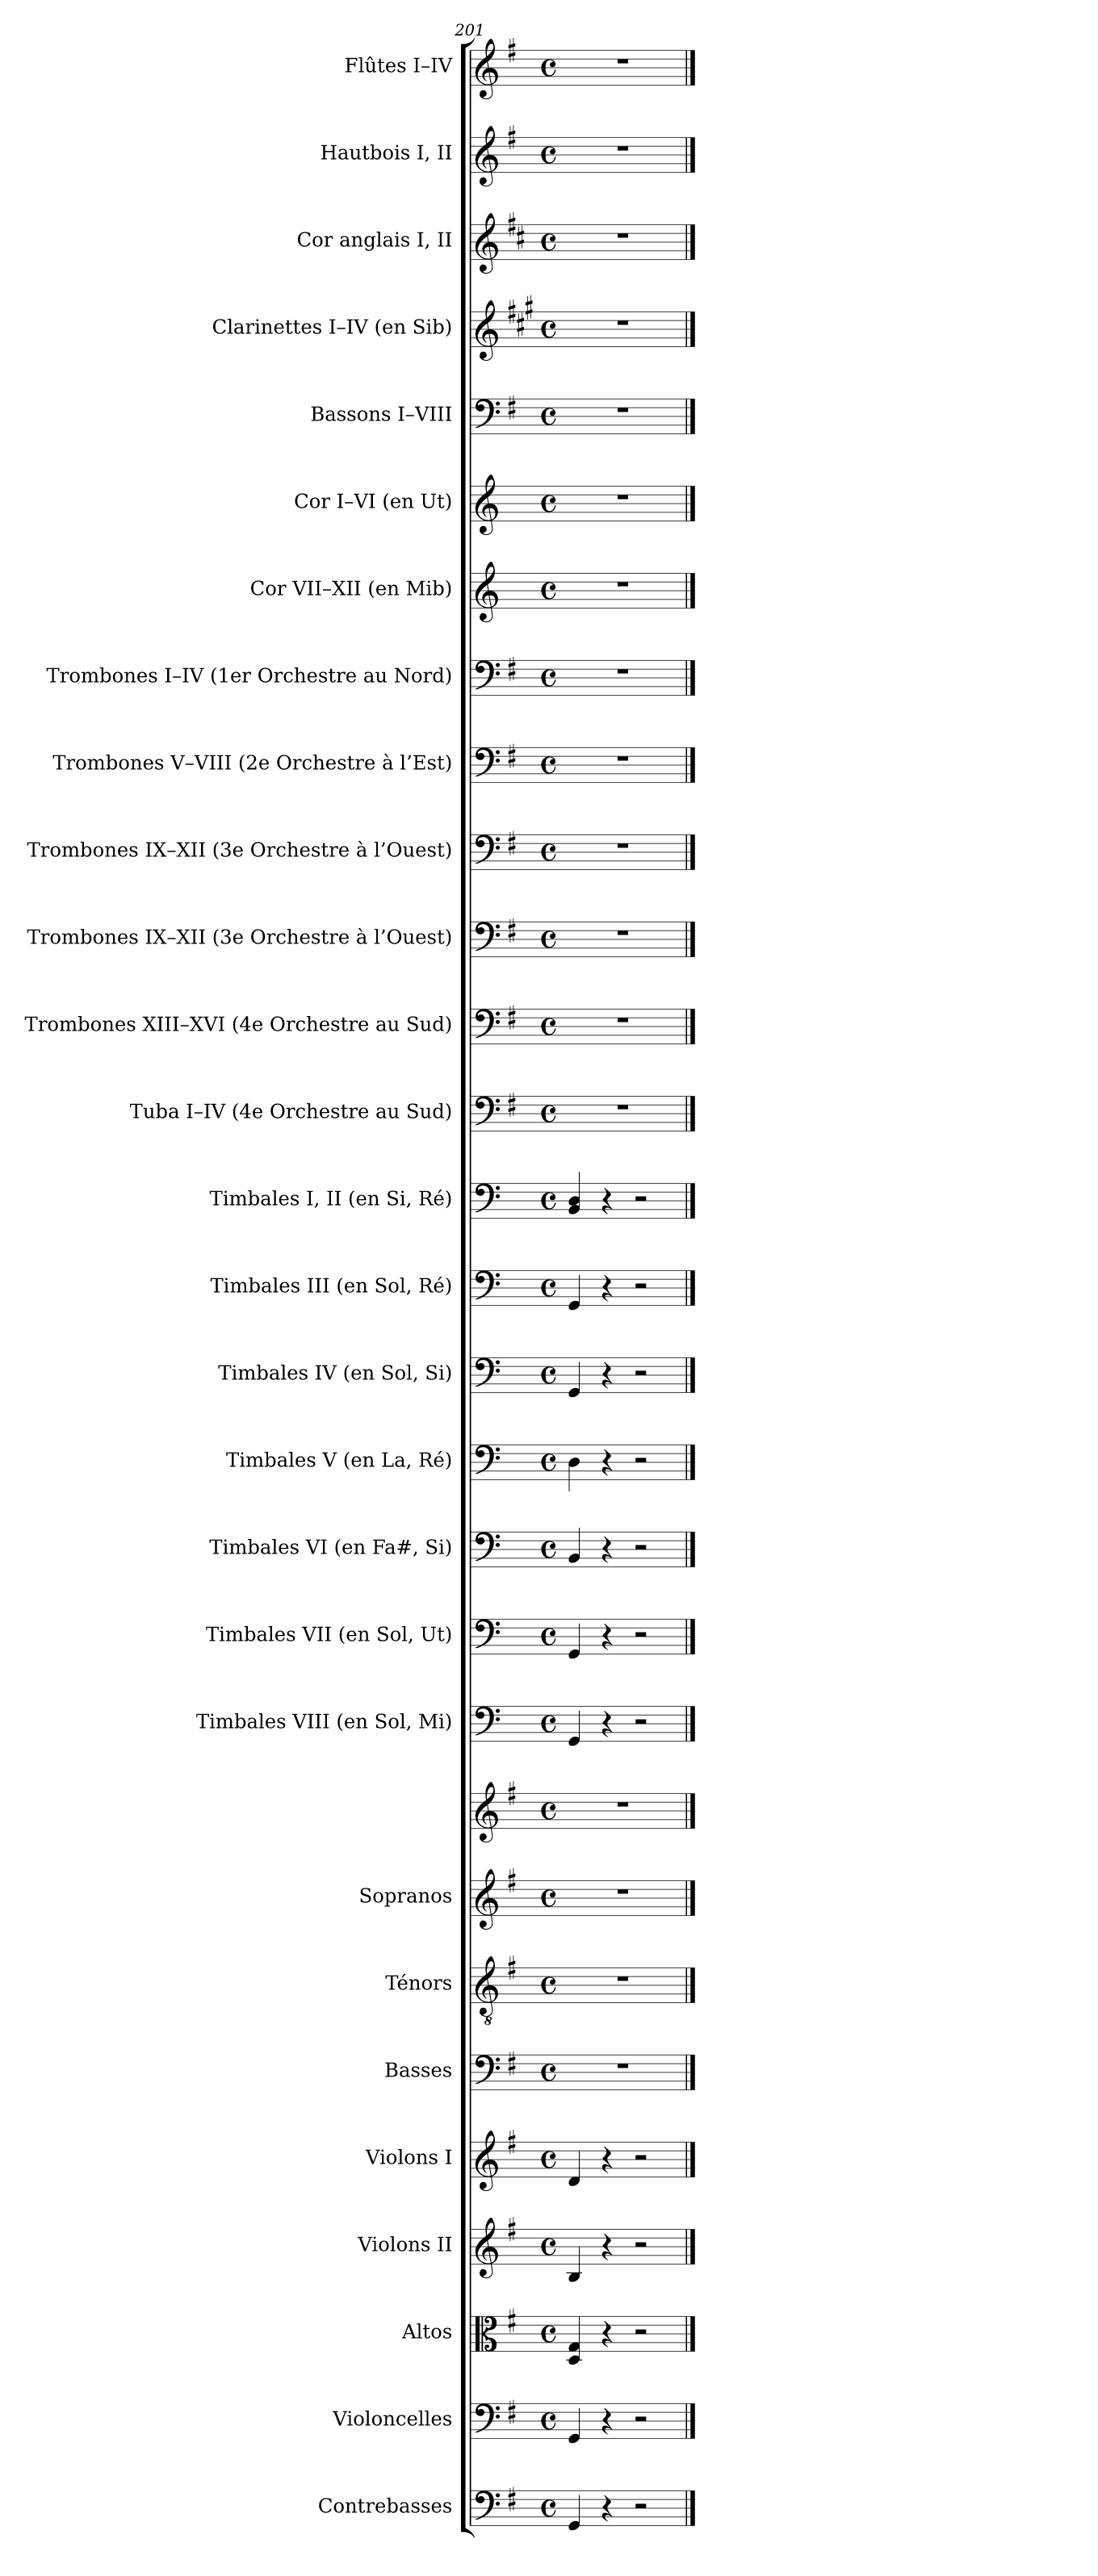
**kern	**kern	**kern	**kern	**kern	**kern	**kern	**kern	**kern	**kern	**kern	**kern	**kern	**kern	**kern	**kern	**kern	**kern	**kern	**kern	**kern	**kern	**kern	**kern	**kern	**kern	**kern	**kern	**kern
*part28	*part27	*part26	*part25	*part24	*part23	*part22	*part21	*part21	*part20	*part19	*part18	*part17	*part16	*part15	*part14	*part13	*part12	*part11	*part10	*part9	*part8	*part7	*part6	*part5	*part4	*part3	*part2	*part1
*staff29	*staff28	*staff27	*staff26	*staff25	*staff24	*staff23	*staff22	*staff21	*staff20	*staff19	*staff18	*staff17	*staff16	*staff15	*staff14	*staff13	*staff12	*staff11	*staff10	*staff9	*staff8	*staff7	*staff6	*staff5	*staff4	*staff3	*staff2	*staff1
*I"Contrebasses	*I"Violoncelles	*I"Altos	*I"Violons II	*I"Violons I	*I"Basses	*I"Ténors	*I"Sopranos	*	*I"Timbales VIII (en Sol, Mi)	*I"Timbales VII (en Sol, Ut)	*I"Timbales VI (en Fa#, Si)	*I"Timbales V (en La, Ré)	*I"Timbales IV (en Sol, Si)	*I"Timbales III (en Sol, Ré)	*I"Timbales I, II (en Si, Ré)	*I"Tuba I–IV (4e Orchestre au Sud)	*I"Trombones XIII–XVI (4e Orchestre au Sud)	*I"Trombones IX–XII (3e Orchestre à l’Ouest)	*I"Trombones IX–XII (3e Orchestre à l’Ouest)	*I"Trombones V–VIII (2e Orchestre à l’Est)	*I"Trombones I–IV (1er Orchestre au Nord)	*I"Cor VII–XII (en Mib)	*I"Cor I–VI (en Ut)	*I"Bassons I–VIII	*I"Clarinettes I–IV (en Sib)	*I"Cor anglais I, II	*I"Hautbois I, II	*I"Flûtes I–IV
*I'Cb.	*I'Vlles	*I'Altos	*I'Vns II	*I'Vns I	*I'Basses	*I'Tén.	*I'Sopr.	*	*I'VIII	*I'VII	*I'VI	*I'Timb.  V	*I'IV	*I'III	*I'I, II	*I'Tb.	*I'4e Orchestre	*	*I'Trb.  3e Orchestre	*I'2e Orchestre	*I'1er Orchestre	*I'Cor (Mib)	*I'Cor (Ut)	*I'Bns	*I'Cl. (Sib)	*I'C. a.	*I'Hb.	*I'Fl.
*clefF4	*clefF4	*clefC3	*clefG2	*clefG2	*clefF4	*clefGv2	*clefG2	*clefG2	*clefF4	*clefF4	*clefF4	*clefF4	*clefF4	*clefF4	*clefF4	*clefF4	*clefF4	*clefF4	*clefF4	*clefF4	*clefF4	*clefG2	*clefG2	*clefF4	*clefG2	*clefG2	*clefG2	*clefG2
*ITrd7c12	*	*	*	*	*	*ITrd7c12	*	*	*	*	*	*	*	*	*	*	*	*	*	*	*	*ITrd5c9	*ITrd7c12	*	*ITrd1c2	*ITrd4c7	*	*
*k[f#]	*k[f#]	*k[f#]	*k[f#]	*k[f#]	*k[f#]	*k[f#]	*k[f#]	*k[f#]	*k[]	*k[]	*k[]	*k[]	*k[]	*k[]	*k[]	*k[f#]	*k[f#]	*k[f#]	*k[f#]	*k[f#]	*k[f#]	*k[b-e-a-]	*k[]	*k[f#]	*k[f#]	*k[f#]	*k[f#]	*k[f#]
*G:	*G:	*G:	*G:	*G:	*G:	*G:	*G:	*G:	*C:	*C:	*C:	*C:	*C:	*C:	*C:	*G:	*G:	*G:	*G:	*G:	*G:	*E-:	*C:	*G:	*G:	*G:	*G:	*G:
*M4/4	*M4/4	*M4/4	*M4/4	*M4/4	*M4/4	*M4/4	*M4/4	*M4/4	*M4/4	*M4/4	*M4/4	*M4/4	*M4/4	*M4/4	*M4/4	*M4/4	*M4/4	*M4/4	*M4/4	*M4/4	*M4/4	*M4/4	*M4/4	*M4/4	*M4/4	*M4/4	*M4/4	*M4/4
*met(c)	*met(c)	*met(c)	*met(c)	*met(c)	*met(c)	*met(c)	*met(c)	*met(c)	*met(c)	*met(c)	*met(c)	*met(c)	*met(c)	*met(c)	*met(c)	*met(c)	*met(c)	*met(c)	*met(c)	*met(c)	*met(c)	*met(c)	*met(c)	*met(c)	*met(c)	*met(c)	*met(c)	*met(c)
=201	=201	=201	=201	=201	=201	=201	=201	=201	=201	=201	=201	=201	=201	=201	=201	=201	=201	=201	=201	=201	=201	=201	=201	=201	=201	=201	=201	=201
4GGGi/	4GGi/	4Di/ 4Gi	4Bi/	4di/	1r	1r	1r	1r	4GGi/	4GGi/	4BBi/	4Di\	4GGi/	4GGi/	4BBi/ 4Di	1r	1r	1r	1r	1r	1r	1r	1r	1r	1r	1r	1r	1r
4r	4r	4r	4r	4r	.	.	.	.	4r	4r	4r	4r	4r	4r	4r	.	.	.	.	.	.	.	.	.	.	.	.	.
2r	2r	2r	2r	2r	.	.	.	.	2r	2r	2r	2r	2r	2r	2r	.	.	.	.	.	.	.	.	.	.	.	.	.
==	==	==	==	==	==	==	==	==	==	==	==	==	==	==	==	==	==	==	==	==	==	==	==	==	==	==	==	==
*-	*-	*-	*-	*-	*-	*-	*-	*-	*-	*-	*-	*-	*-	*-	*-	*-	*-	*-	*-	*-	*-	*-	*-	*-	*-	*-	*-	*-
